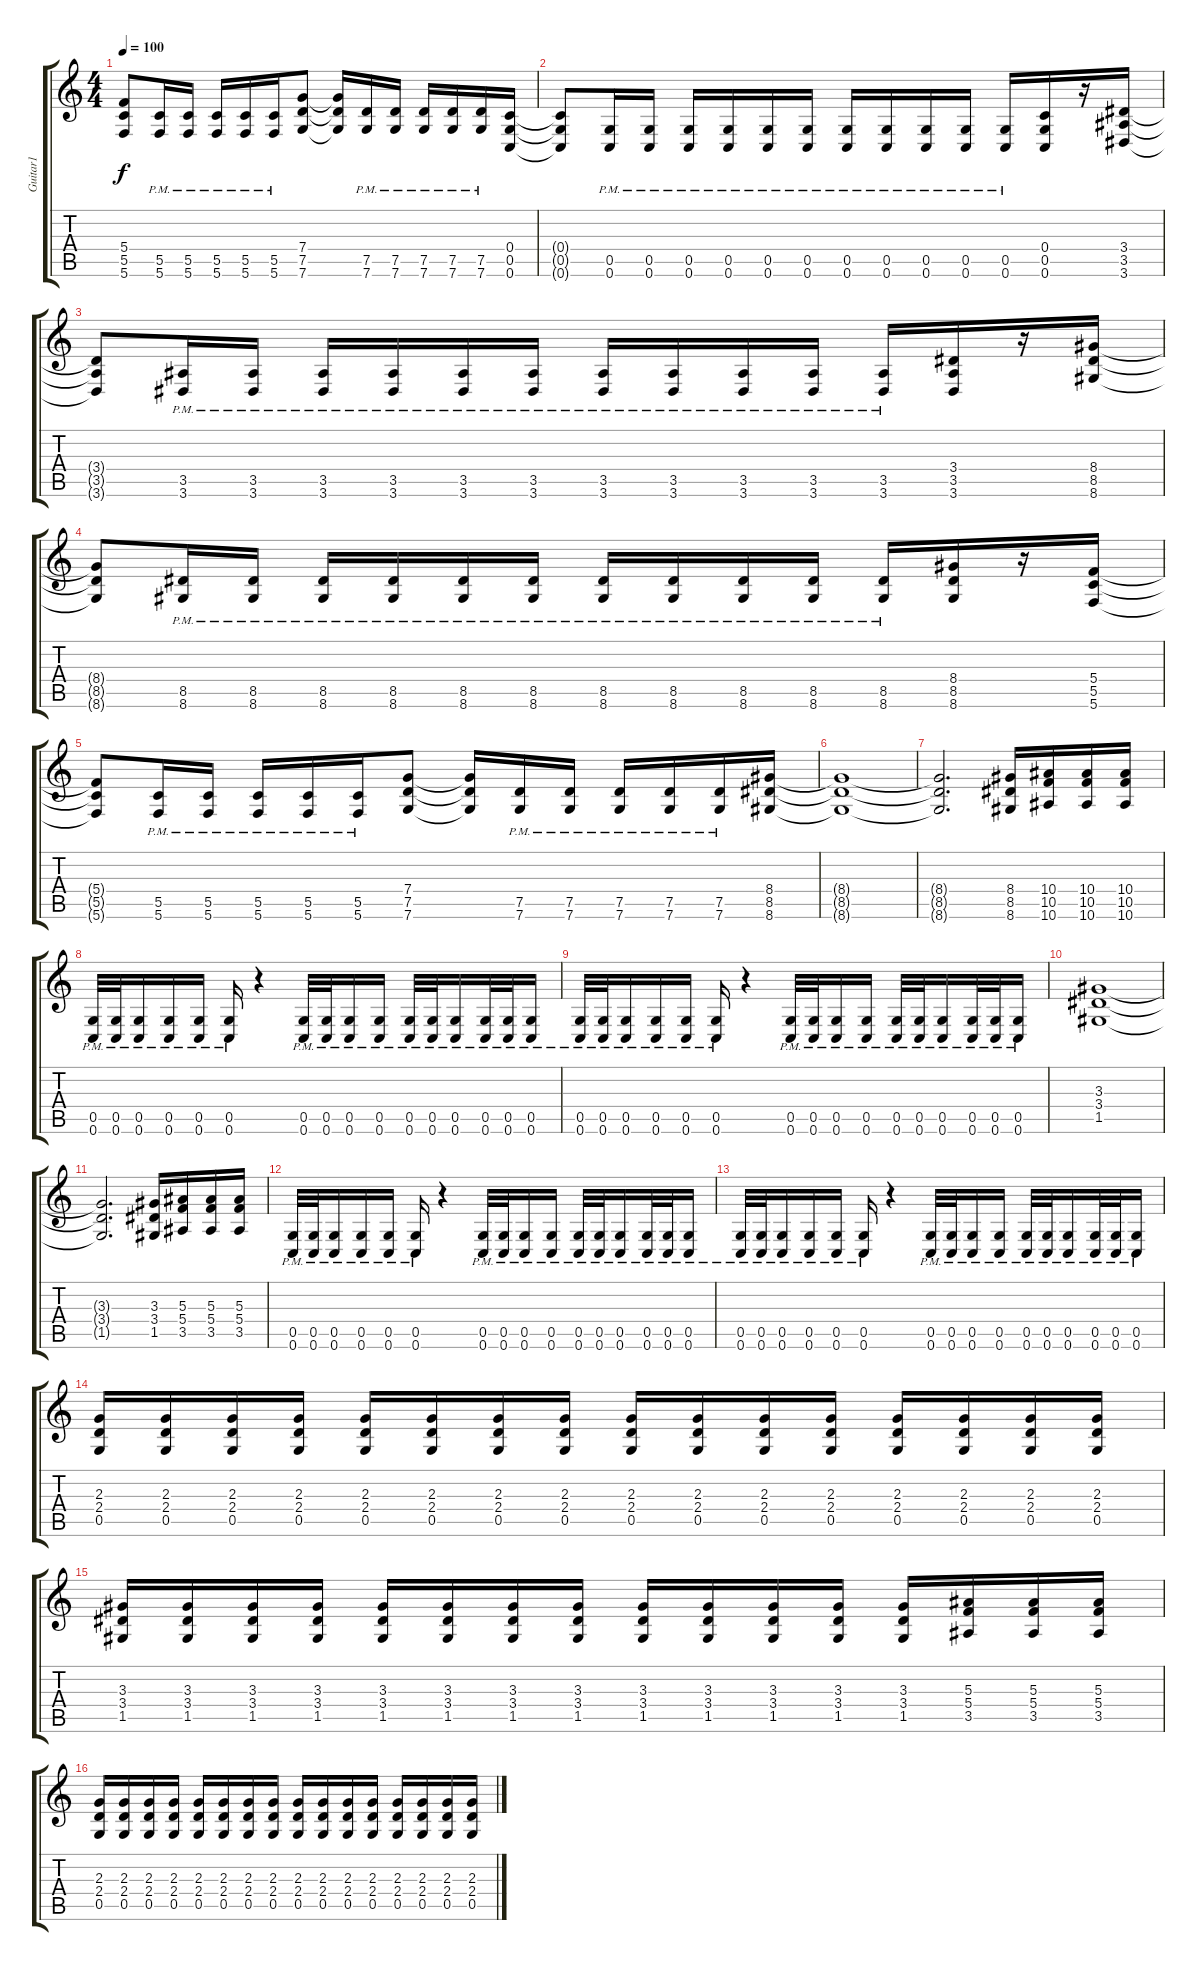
\track ("Guitar1" "Guitar1") {instrument distortionguitar}
\staff {score tabs}
\tuning (D4 A3 F3 C3 G2 C2) {hide}
\ts (4 4)
\tempo 100
\clef g2
\ks c
(5.4{t} 5.5{t} 5.6{t}).8{dy f} (5.5{pm} 5.6{pm}).16 (5.5{pm} 5.6{pm}).16 (5.5{pm} 5.6{pm}).16 (5.5{pm} 5.6{pm}).16 (5.5{pm} 5.6{pm}).16 (7.4 7.5 7.6).8 (7.4{t} 7.5{t} 7.6{t}).16 (7.5{pm} 7.6{pm}).16 (7.5{pm} 7.6{pm}).16 (7.5{pm} 7.6{pm}).16 (7.5{pm} 7.6{pm}).16 (7.5{pm} 7.6{pm}).16 (0.4 0.5 0.6).16 |
(0.4{t} 0.5{t} 0.6{t}).8 (0.5{pm} 0.6{pm}).16 (0.5{pm} 0.6{pm}).16 (0.5{pm} 0.6{pm}).16 (0.5{pm} 0.6{pm}).16 (0.5{pm} 0.6{pm}).16 (0.5{pm} 0.6{pm}).16 (0.5{pm} 0.6{pm}).16 (0.5{pm} 0.6{pm}).16 (0.5{pm} 0.6{pm}).16 (0.5{pm} 0.6{pm}).16 (0.5{pm} 0.6{pm}).16 (0.4 0.5 0.6).16 r.16 (3.4 3.5 3.6).16 |
(3.4{t} 3.5{t} 3.6{t}).8 (3.5{pm} 3.6{pm}).16 (3.5{pm} 3.6{pm}).16 (3.5{pm} 3.6{pm}).16 (3.5{pm} 3.6{pm}).16 (3.5{pm} 3.6{pm}).16 (3.5{pm} 3.6{pm}).16 (3.5{pm} 3.6{pm}).16 (3.5{pm} 3.6{pm}).16 (3.5{pm} 3.6{pm}).16 (3.5{pm} 3.6{pm}).16 (3.5{pm} 3.6{pm}).16 (3.4 3.5 3.6).16 r.16 (8.4 8.5 8.6).16 |
(8.4{t} 8.5{t} 8.6{t}).8 (8.5{pm} 8.6{pm}).16 (8.5{pm} 8.6{pm}).16 (8.5{pm} 8.6{pm}).16 (8.5{pm} 8.6{pm}).16 (8.5{pm} 8.6{pm}).16 (8.5{pm} 8.6{pm}).16 (8.5{pm} 8.6{pm}).16 (8.5{pm} 8.6{pm}).16 (8.5{pm} 8.6{pm}).16 (8.5{pm} 8.6{pm}).16 (8.5{pm} 8.6{pm}).16 (8.4 8.5 8.6).16 r.16 (5.4 5.5 5.6).16 |
(5.4{t} 5.5{t} 5.6{t}).8 (5.5{pm} 5.6{pm}).16 (5.5{pm} 5.6{pm}).16 (5.5{pm} 5.6{pm}).16 (5.5{pm} 5.6{pm}).16 (5.5{pm} 5.6{pm}).16 (7.4 7.5 7.6).8 (7.4{t} 7.5{t} 7.6{t}).16 (7.5{pm} 7.6{pm}).16 (7.5{pm} 7.6{pm}).16 (7.5{pm} 7.6{pm}).16 (7.5{pm} 7.6{pm}).16 (7.5{pm} 7.6{pm}).16 (8.4 8.5 8.6).16 |
(8.4{t} 8.5{t} 8.6{t}).1 |
(8.4{t} 8.5{t} 8.6{t}).2{d} (8.4 8.5 8.6).16 (10.4 10.5 10.6).16 (10.4 10.5 10.6).16 (10.4 10.5 10.6).16 |
(0.5{pm} 0.6{pm}).32 (0.5{pm} 0.6{pm}).32 (0.5{pm} 0.6{pm}).16 (0.5{pm} 0.6{pm}).16 (0.5{pm} 0.6{pm}).16 (0.5{pm} 0.6{pm}).16 r.4 (0.5{pm} 0.6{pm}).32 (0.5{pm} 0.6{pm}).32 (0.5{pm} 0.6{pm}).16 (0.5{pm} 0.6{pm}).16 (0.5{pm} 0.6{pm}).32 (0.5{pm} 0.6{pm}).32 (0.5{pm} 0.6{pm}).16 (0.5{pm} 0.6{pm}).32 (0.5{pm} 0.6{pm}).32 (0.5{pm} 0.6{pm}).16 |
(0.5{pm} 0.6{pm}).32 (0.5{pm} 0.6{pm}).32 (0.5{pm} 0.6{pm}).16 (0.5{pm} 0.6{pm}).16 (0.5{pm} 0.6{pm}).16 (0.5{pm} 0.6{pm}).16 r.4 (0.5{pm} 0.6{pm}).32 (0.5{pm} 0.6{pm}).32 (0.5{pm} 0.6{pm}).16 (0.5{pm} 0.6{pm}).16 (0.5{pm} 0.6{pm}).32 (0.5{pm} 0.6{pm}).32 (0.5{pm} 0.6{pm}).16 (0.5{pm} 0.6{pm}).32 (0.5{pm} 0.6{pm}).32 (0.5{pm} 0.6{pm}).16 |
(3.3 3.4 1.5).1 |
(3.3{t} 3.4{t} 1.5{t}).2{d} (3.3 3.4 1.5).16 (5.3 5.4 3.5).16 (5.3 5.4 3.5).16 (5.3 5.4 3.5).16 |
(0.5{pm} 0.6{pm}).32 (0.5{pm} 0.6{pm}).32 (0.5{pm} 0.6{pm}).16 (0.5{pm} 0.6{pm}).16 (0.5{pm} 0.6{pm}).16 (0.5{pm} 0.6{pm}).16 r.4 (0.5{pm} 0.6{pm}).32 (0.5{pm} 0.6{pm}).32 (0.5{pm} 0.6{pm}).16 (0.5{pm} 0.6{pm}).16 (0.5{pm} 0.6{pm}).32 (0.5{pm} 0.6{pm}).32 (0.5{pm} 0.6{pm}).16 (0.5{pm} 0.6{pm}).32 (0.5{pm} 0.6{pm}).32 (0.5{pm} 0.6{pm}).16 |
(0.5{pm} 0.6{pm}).32 (0.5{pm} 0.6{pm}).32 (0.5{pm} 0.6{pm}).16 (0.5{pm} 0.6{pm}).16 (0.5{pm} 0.6{pm}).16 (0.5{pm} 0.6{pm}).16 r.4 (0.5{pm} 0.6{pm}).32 (0.5{pm} 0.6{pm}).32 (0.5{pm} 0.6{pm}).16 (0.5{pm} 0.6{pm}).16 (0.5{pm} 0.6{pm}).32 (0.5{pm} 0.6{pm}).32 (0.5{pm} 0.6{pm}).16 (0.5{pm} 0.6{pm}).32 (0.5{pm} 0.6{pm}).32 (0.5{pm} 0.6{pm}).16 |
(2.3 2.4 0.5).16 (2.3 2.4 0.5).16 (2.3 2.4 0.5).16 (2.3 2.4 0.5).16 (2.3 2.4 0.5).16 (2.3 2.4 0.5).16 (2.3 2.4 0.5).16 (2.3 2.4 0.5).16 (2.3 2.4 0.5).16 (2.3 2.4 0.5).16 (2.3 2.4 0.5).16 (2.3 2.4 0.5).16 (2.3 2.4 0.5).16 (2.3 2.4 0.5).16 (2.3 2.4 0.5).16 (2.3 2.4 0.5).16 |
(3.3 3.4 1.5).16 (3.3 3.4 1.5).16 (3.3 3.4 1.5).16 (3.3 3.4 1.5).16 (3.3 3.4 1.5).16 (3.3 3.4 1.5).16 (3.3 3.4 1.5).16 (3.3 3.4 1.5).16 (3.3 3.4 1.5).16 (3.3 3.4 1.5).16 (3.3 3.4 1.5).16 (3.3 3.4 1.5).16 (3.3 3.4 1.5).16 (5.3 5.4 3.5).16 (5.3 5.4 3.5).16 (5.3 5.4 3.5).16 |
(2.3 2.4 0.5).16 (2.3 2.4 0.5).16 (2.3 2.4 0.5).16 (2.3 2.4 0.5).16 (2.3 2.4 0.5).16 (2.3 2.4 0.5).16 (2.3 2.4 0.5).16 (2.3 2.4 0.5).16 (2.3 2.4 0.5).16 (2.3 2.4 0.5).16 (2.3 2.4 0.5).16 (2.3 2.4 0.5).16 (2.3 2.4 0.5).16 (2.3 2.4 0.5).16 (2.3 2.4 0.5).16 (2.3 2.4 0.5).16
